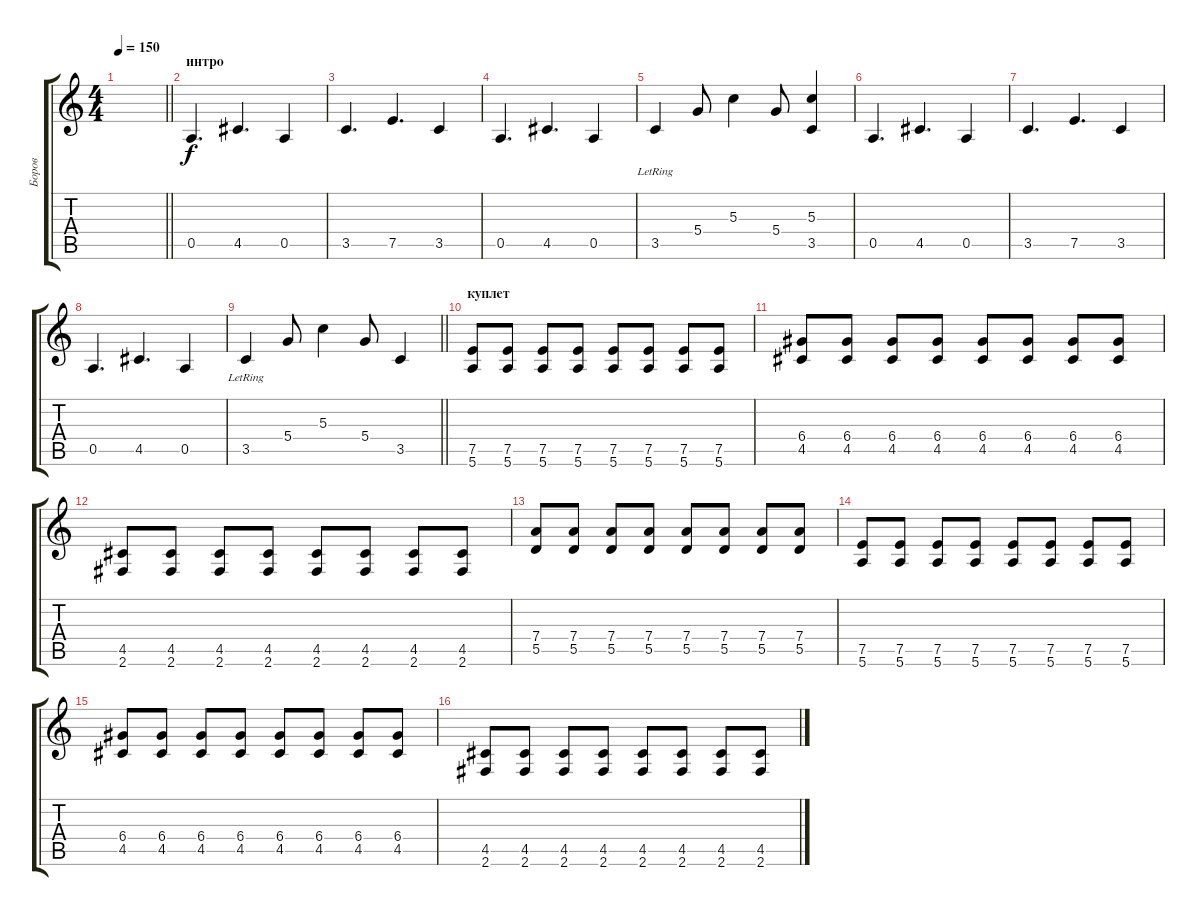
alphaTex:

\track ("Боров" "Боров") {instrument overdrivenguitar}
\staff {score tabs}
\tuning (E4 B3 G3 D3 A2 E2) {hide}
\ts (4 4)
\tempo 150
\clef g2
\barLineRight lightlight
\ks c
|
\section ("" "интро")
0.5.4{d} 4.5.4{d} 0.5.4 |
3.5.4{d} 7.5.4{d} 3.5.4 |
0.5.4{d} 4.5.4{d} 0.5.4 |
3.5{lr}.4 5.4.8 5.3.4 5.4.8 (5.3 3.5).4 |
0.5.4{d} 4.5.4{d} 0.5.4 |
3.5.4{d} 7.5.4{d} 3.5.4 |
0.5.4{d} 4.5.4{d} 0.5.4 |
\barLineRight lightlight
3.5{lr}.4 5.4.8 5.3.4 5.4.8 3.5.4 |
\section ("" "куплет")
(7.5 5.6).8 (7.5 5.6).8 (7.5 5.6).8 (7.5 5.6).8 (7.5 5.6).8 (7.5 5.6).8 (7.5 5.6).8 (7.5 5.6).8 |
(6.4 4.5).8 (6.4 4.5).8 (6.4 4.5).8 (6.4 4.5).8 (6.4 4.5).8 (6.4 4.5).8 (6.4 4.5).8 (6.4 4.5).8 |
(4.5 2.6).8 (4.5 2.6).8 (4.5 2.6).8 (4.5 2.6).8 (4.5 2.6).8 (4.5 2.6).8 (4.5 2.6).8 (4.5 2.6).8 |
(7.4 5.5).8 (7.4 5.5).8 (7.4 5.5).8 (7.4 5.5).8 (7.4 5.5).8 (7.4 5.5).8 (7.4 5.5).8 (7.4 5.5).8 |
(7.5 5.6).8 (7.5 5.6).8 (7.5 5.6).8 (7.5 5.6).8 (7.5 5.6).8 (7.5 5.6).8 (7.5 5.6).8 (7.5 5.6).8 |
(6.4 4.5).8 (6.4 4.5).8 (6.4 4.5).8 (6.4 4.5).8 (6.4 4.5).8 (6.4 4.5).8 (6.4 4.5).8 (6.4 4.5).8 |
(4.5 2.6).8 (4.5 2.6).8 (4.5 2.6).8 (4.5 2.6).8 (4.5 2.6).8 (4.5 2.6).8 (4.5 2.6).8 (4.5 2.6).8
